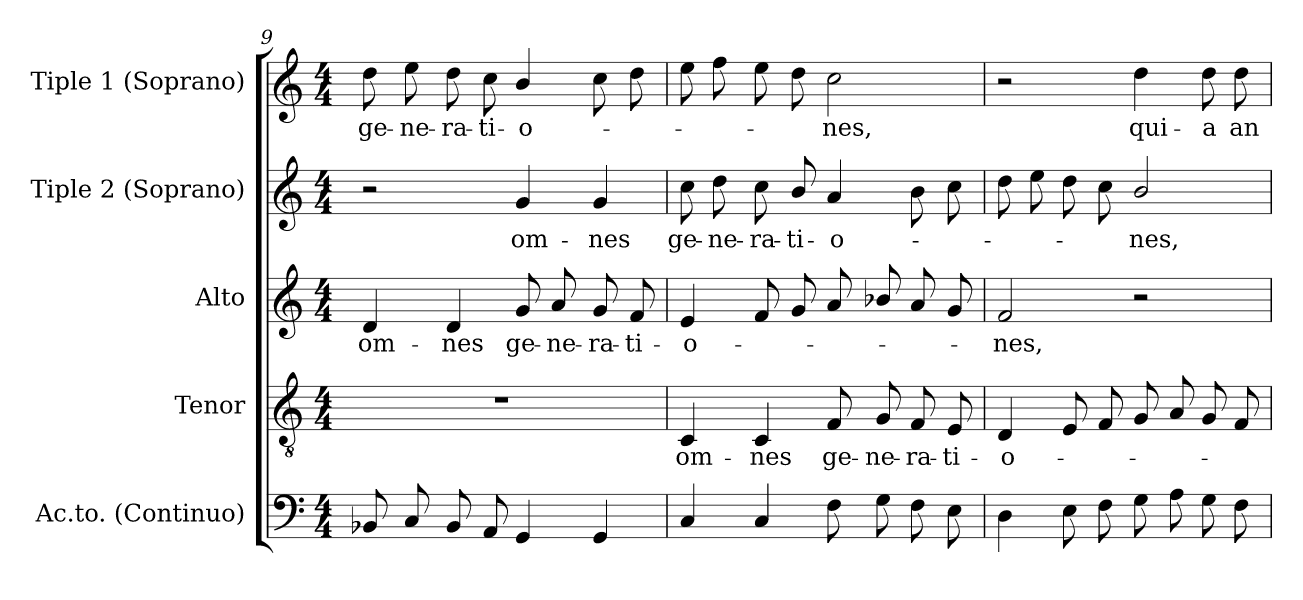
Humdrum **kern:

**kern	**kern	**text	**kern	**text	**kern	**text	**kern	**text
*part5	*part4	*part4	*part3	*part3	*part2	*part2	*part1	*part1
*staff5	*staff4	*staff4	*staff3	*staff3	*staff2	*staff2	*staff1	*staff1
*I"Ac.to. (Continuo)	*I"Tenor	*	*I"Alto	*	*I"Tiple 2 (Soprano)	*	*I"Tiple 1 (Soprano)	*
*I'Cont.	*I'T.	*	*I'A.	*	*I'S.	*	*I'S.	*
*clefF4	*clefGv2	*	*clefG2	*	*clefG2	*	*clefG2	*
*	*ITrd7c12	*	*	*	*	*	*	*
*k[]	*k[]	*	*k[]	*	*k[]	*	*k[]	*
*C:	*C:	*	*C:	*	*C:	*	*C:	*
*M4/4	*M4/4	*	*M4/4	*	*M4/4	*	*M4/4	*
=9	=9	=9	=9	=9	=9	=9	=9	=9
!	!	!	!	!LO:LY:b:color=#000000	!	!	!	!
!	!	!	!	!	!	!	!	!LO:LY:b:color=#000000
8BB-Xi/	1r	.	4di/	om-	2r	.	8ddi\	ge-
!	!	!	!	!	!	!	!	!LO:LY:b:color=#000000
8Ci/	.	.	.	.	.	.	8eei\	-ne-
!	!	!	!	!LO:LY:b:color=#000000	!	!	!	!
!	!	!	!	!	!	!	!	!LO:LY:b:color=#000000
8BB-i/	.	.	4di/	-nes	.	.	8ddi\	-ra-
!	!	!	!	!	!	!	!	!LO:LY:b:color=#000000
8AAi/	.	.	.	.	.	.	8cci\	-ti-
!	!	!	!	!LO:LY:b:color=#000000	!	!	!	!
!	!	!	!	!	!	!LO:LY:b:color=#000000	!	!
!	!	!	!	!	!	!	!	!LO:LY:b:color=#000000
4GGi/	.	.	8gi/	ge-	4gi/	om-	4bi/	-o-
!	!	!	!	!LO:LY:b:color=#000000	!	!	!	!
.	.	.	8ai/	-ne-	.	.	.	.
!	!	!	!	!LO:LY:b:color=#000000	!	!	!	!
!	!	!	!	!	!	!LO:LY:b:color=#000000	!	!
4GGi/	.	.	8gi/	-ra-	4gi/	-nes	8cci\	.
!	!	!	!	!LO:LY:b:color=#000000	!	!	!	!
.	.	.	8fi/	-ti-	.	.	8ddi\	.
!!LO:LB:g=z
=10	=10	=10	=10	=10	=10	=10	=10	=10
!	!	!LO:LY:b:color=#000000	!	!	!	!	!	!
!	!	!	!	!LO:LY:b:color=#000000	!	!	!	!
!	!	!	!	!	!	!LO:LY:b:color=#000000	!	!
4Ci/	4CCi/	om-	4ei/	-o-	8cci\	ge-	8eei\	.
!	!	!	!	!	!	!LO:LY:b:color=#000000	!	!
.	.	.	.	.	8ddi\	-ne-	8ffi\	.
!	!	!LO:LY:b:color=#000000	!	!	!	!	!	!
!	!	!	!	!	!	!LO:LY:b:color=#000000	!	!
4Ci/	4CCi/	-nes	8fi/	.	8cci\	-ra-	8eei\	.
!	!	!	!	!	!	!LO:LY:b:color=#000000	!	!
.	.	.	8gi/	.	8bi/	-ti-	8ddi\	.
!	!	!LO:LY:b:color=#000000	!	!	!	!	!	!
!	!	!	!	!	!	!LO:LY:b:color=#000000	!	!
!	!	!	!	!	!	!	!	!LO:LY:b:color=#000000
8Fi\	8FFi/	ge-	8ai/	.	4ai/	-o-	2cci\	-nes,
!	!	!LO:LY:b:color=#000000	!	!	!	!	!	!
8Gi\	8GGi/	-ne-	8b-Xi/	.	.	.	.	.
!	!	!LO:LY:b:color=#000000	!	!	!	!	!	!
8Fi\	8FFi/	-ra-	8ai/	.	8bi\	.	.	.
!	!	!LO:LY:b:color=#000000	!	!	!	!	!	!
8Ei\	8EEi/	-ti-	8gi/	.	8cci\	.	.	.
=11	=11	=11	=11	=11	=11	=11	=11	=11
!	!	!LO:LY:b:color=#000000	!	!	!	!	!	!
!	!	!	!	!LO:LY:b:color=#000000	!	!	!	!
4Di\	4DDi/	-o-	2fi/	-nes,	8ddi\	.	2r	.
.	.	.	.	.	8eei\	.	.	.
8Ei\	8EEi/	.	.	.	8ddi\	.	.	.
8Fi\	8FFi/	.	.	.	8cci\	.	.	.
!	!	!	!	!	!	!LO:LY:b:color=#000000	!	!
!	!	!	!	!	!	!	!	!LO:LY:b:color=#000000
8Gi\	8GGi/	.	2r	.	2bi/	-nes,	4ddi\	qui-
8Ai\	8AAi/	.	.	.	.	.	.	.
!	!	!	!	!	!	!	!	!LO:LY:b:color=#000000
8Gi\	8GGi/	.	.	.	.	.	8ddi\	-a
!	!	!	!	!	!	!	!	!LO:LY:b:color=#000000
8Fi\	8FFi/	.	.	.	.	.	8ddi\	an-
=	=	=	=	=	=	=	=	=
*-	*-	*-	*-	*-	*-	*-	*-	*-
